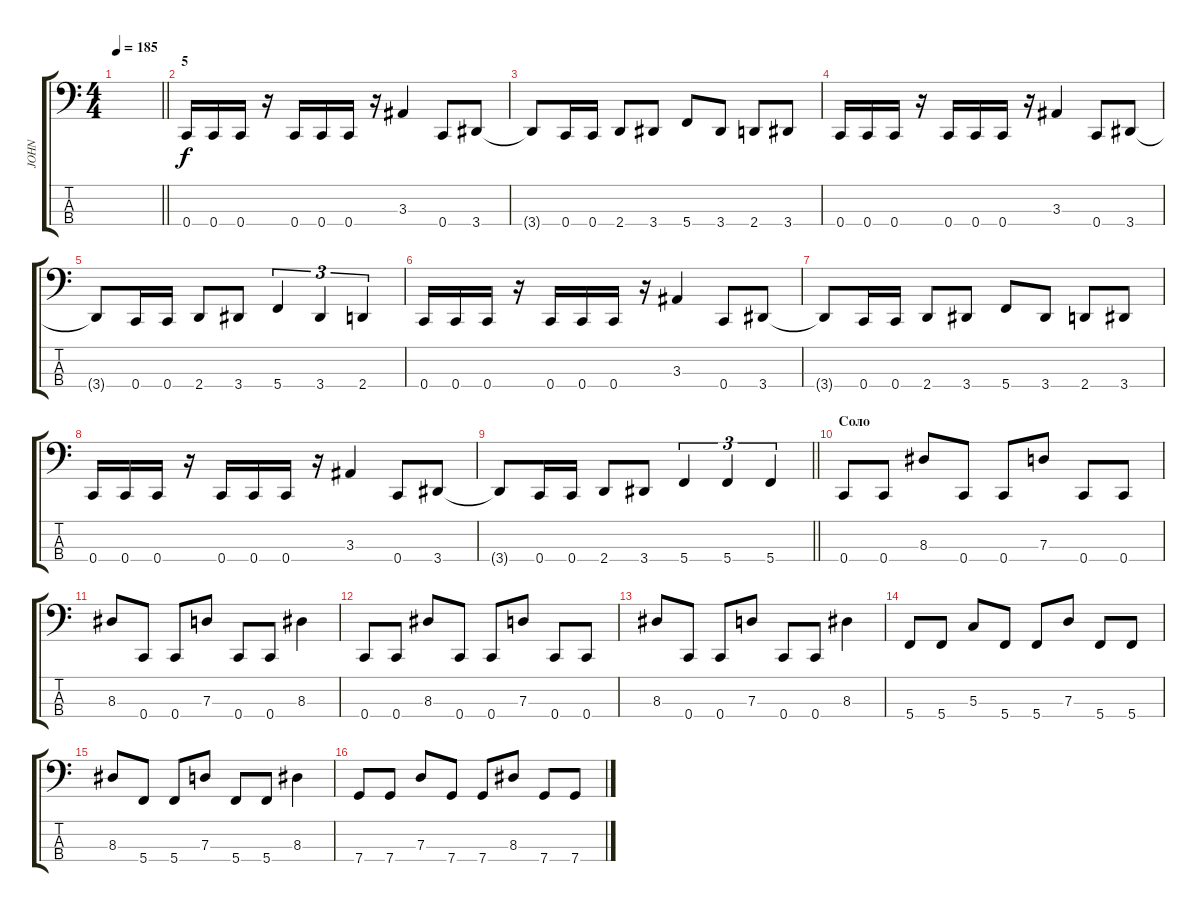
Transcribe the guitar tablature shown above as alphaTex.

\track ("JOHN" "JOHN") {instrument electricbassfinger}
\staff {score tabs}
\tuning (F2 C2 G1 C1) {hide}
\ts (4 4)
\tempo 185
\clef f4
\barLineRight lightlight
\ks c
|
\section ("" "5")
0.4.16 0.4.16 0.4.16 r.16 0.4.16 0.4.16 0.4.16 r.16 3.3.4 0.4.8 3.4.8 |
3.4{t}.8 0.4.16 0.4.16 2.4.8 3.4.8 5.4.8 3.4.8 2.4.8 3.4.8 |
0.4.16 0.4.16 0.4.16 r.16 0.4.16 0.4.16 0.4.16 r.16 3.3.4 0.4.8 3.4.8 |
3.4{t}.8 0.4.16 0.4.16 2.4.8 3.4.8 5.4.4{tu (3 2)} 3.4.4{tu (3 2)} 2.4.4{tu (3 2)} |
0.4.16 0.4.16 0.4.16 r.16 0.4.16 0.4.16 0.4.16 r.16 3.3.4 0.4.8 3.4.8 |
3.4{t}.8 0.4.16 0.4.16 2.4.8 3.4.8 5.4.8 3.4.8 2.4.8 3.4.8 |
0.4.16 0.4.16 0.4.16 r.16 0.4.16 0.4.16 0.4.16 r.16 3.3.4 0.4.8 3.4.8 |
\barLineRight lightlight
3.4{t}.8 0.4.16 0.4.16 2.4.8 3.4.8 5.4.4{tu (3 2)} 5.4.4{tu (3 2)} 5.4.4{tu (3 2)} |
\section ("" "Соло")
0.4.8 0.4.8 8.3.8 0.4.8 0.4.8 7.3.8 0.4.8 0.4.8 |
8.3.8 0.4.8 0.4.8 7.3.8 0.4.8 0.4.8 8.3.4 |
0.4.8 0.4.8 8.3.8 0.4.8 0.4.8 7.3.8 0.4.8 0.4.8 |
8.3.8 0.4.8 0.4.8 7.3.8 0.4.8 0.4.8 8.3.4 |
5.4.8 5.4.8 5.3.8 5.4.8 5.4.8 7.3.8 5.4.8 5.4.8 |
8.3.8 5.4.8 5.4.8 7.3.8 5.4.8 5.4.8 8.3.4 |
7.4.8 7.4.8 7.3.8 7.4.8 7.4.8 8.3.8 7.4.8 7.4.8
